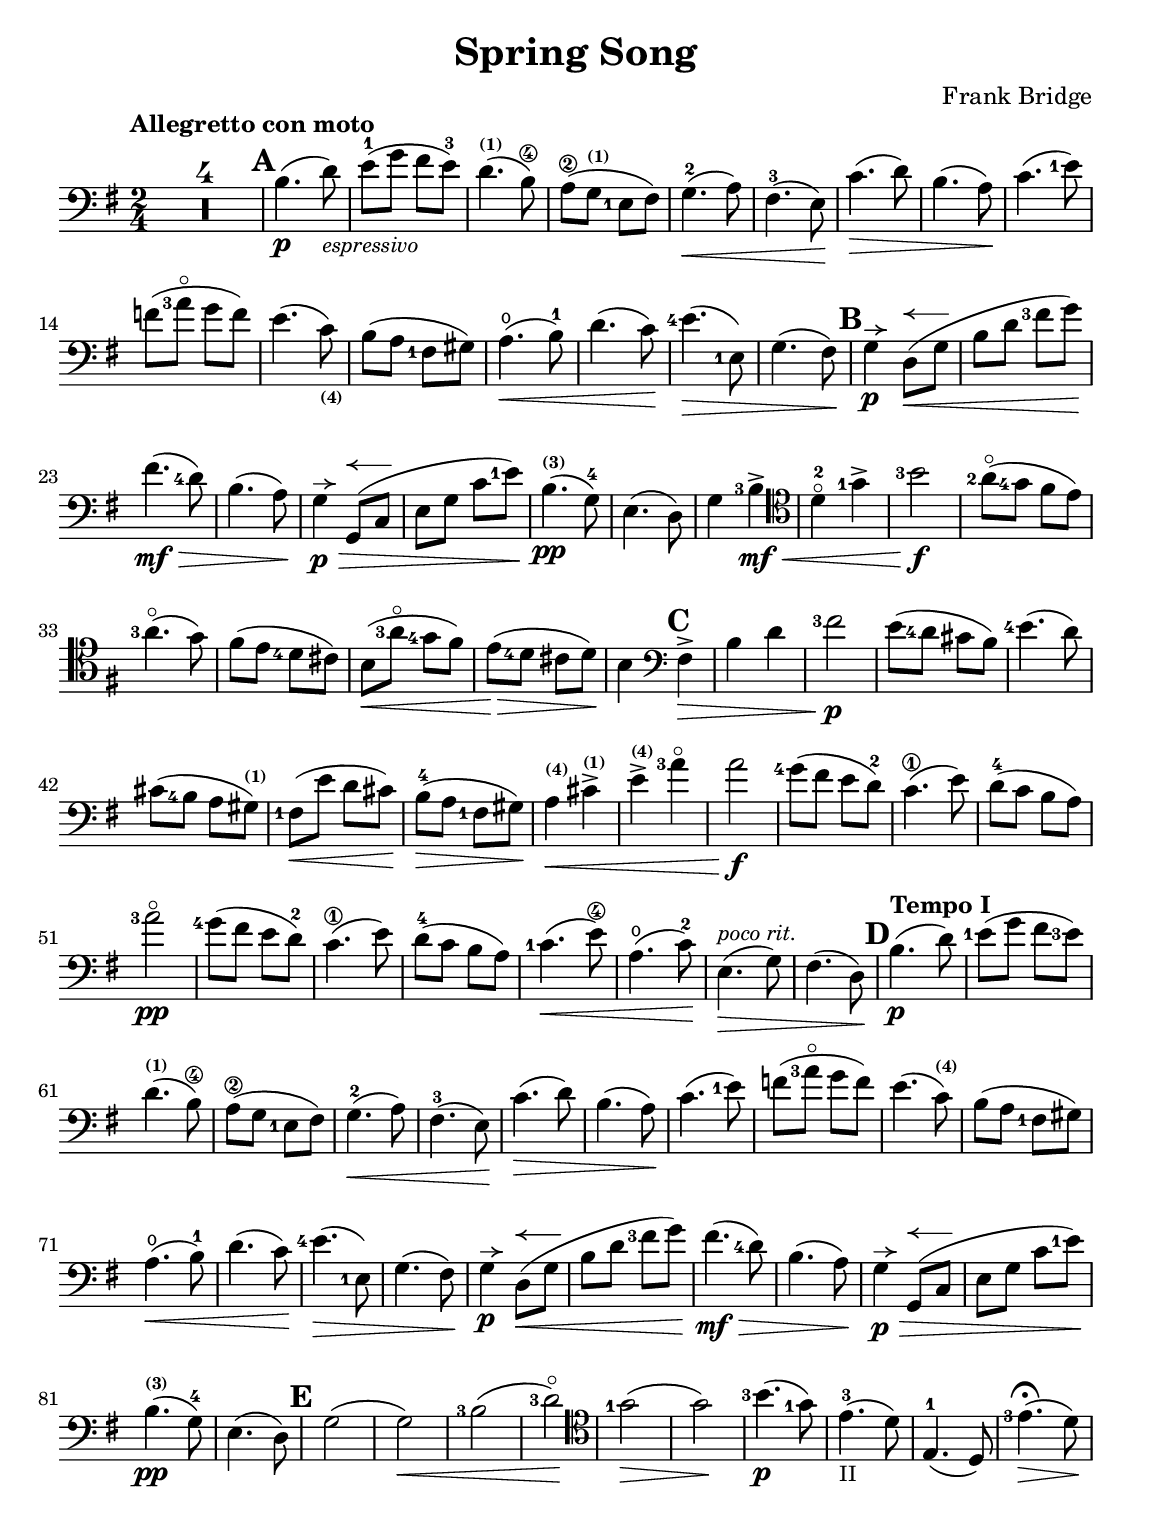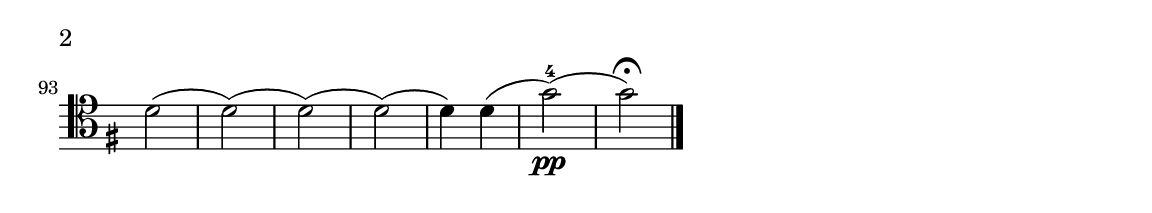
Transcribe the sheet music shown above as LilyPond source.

#(set-global-staff-size 21)

\version "2.18.2"

\header {
  title    = "Spring Song"
  composer = "Frank Bridge"
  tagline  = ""
}

\language "italiano"

% iPad Pro 12.9

\paper {
  paper-width  = 195\mm
  paper-height = 260\mm
  indent = #0
%  line-width = #188
  ragged-last = ##t
}

allongerUne = \markup {
  \center-column {
    \combine
    \draw-line #'(-2 . 0)
    \arrow-head #X #RIGHT ##f
  }
}

retenir = \markup {
  \center-column {
    \concat {
      \arrow-head #X #LEFT ##f
      \hspace #-1
      \draw-line #'(-4 . 0)
    }
  }
}

\score {
  \new Staff
%  \with {instrumentName = #"Cello "}
  {
    \override Hairpin.to-barline = ##f
    \tempo "Allegretto con moto"
    \time 2/4
    \key sol \major
    \clef "bass"
    \set fingeringOrientations = #'(left)

    \compressFullBarRests
    R1*2
    \mark \default
    si4.\p(re'8_\markup{\small\italic "espressivo"})                      % 5
    mi'8-1(sol'8 fad'8 mi'8-3)                                            % 6
    re'4.^\markup{\bold\teeny (1)}(si8\4)                                 % 7
    la8\2(sol8^\markup{\bold\teeny (1)} <mi-1>8 fad8)                     % 8
    sol4.-2\<(la8)                                                        % 9
    fad4.-3(mi8)\!                                                        % 10
    do'4.\>(re'8)                                                         % 11
    si4.(la8)\!                                                           % 12
    do'4.(<mi'-1>8)                                                       % 13
    fa'8(<la'-3>8\flageolet sol'8 fa'8)                                   % 14
    mi'4.(do'8_\markup{\bold\teeny (4)})                                  % 15
    si8(la8 <fad-1>8 sold8)                                               % 16
    la4.\open\<(si8-1)                                                    % 17
    re'4.(do'8)\!                                                         % 18
    <mi'-4>4.\>(<mi-1>8)                                                  % 19
    sol4.(fad8)\!                                                         % 20
    \mark \default
    sol4\p^\allongerUne re8^\retenir\<(sol8                               % 21
    si8 re'8 <fad'-3>8 sol'8)\!                                           % 22
    fad'4.\mf\>(<re'-4>8)                                                 % 23
    si4.(la8)\!                                                           % 24
    sol4\p^\allongerUne\> sol,8^\retenir(do8                              % 25
    mi8 sol8 do'8 <mi'-1>8)\!                                             % 26
    si4.^\markup{\bold\teeny (3)}\pp(sol8-4)                              % 27
    mi4.(re8)                                                             % 28
    sol4 <si-3>4\mf->\<                                                   % 29
    \clef "tenor"
    re'4-2\flageolet <sol'-1>4->                                          % 30
    <si'-3>2\f\!                                                          % 31
    <la'-2>8\flageolet(<sol'-4>8 fad'8 mi'8)                              % 32
    <la'-3>4.\flageolet(sol'8)                                            % 33
    fad'8(mi'8 <re'-4>8 dod'8)                                            % 34
    si8\<(<la'-3>8\flageolet <sol'-4>8 fad'8)                             % 35
    mi'8\>(<re'-4>8 dod'8 re'8)\!                                         % 36
    si4
    \mark \default
    \clef "bass"
    fad4->\>                                                              % 37
    si4 re'4                                                              % 38
    <fad'-3>2\p\!                                                         % 39
    mi'8(<re'-4>8 dod'8 si8)                                              % 40
    <mi'-4>4.(re'8)                                                       % 41
    dod'8(<si-4>8 la8 sold8^\markup{\bold\teeny (1)})                     % 42
    <fad-1>8\<(mi' re'8 dod'8)\!                                          % 43
    si8-4\>(la8 <fad-1>8 sold8)\!                                         % 44
    la4^\markup{\bold\teeny (4)}\< dod'4->^\markup{\bold\teeny (1)}       % 45
    mi'4^\markup{\bold\teeny (4)}-> <la'-3>4\flageolet                    % 46
    la'2\!\f                                                              % 47
    <sol'-4>8(fad'8 mi'8 re'8-2)                                          % 48
    do'4.\1(mi'8)                                                         % 49
    re'8-4(do'8 si8 la8)                                                  % 50
    <la'-3>2\flageolet\pp                                                 % 51
    <sol'-4>8(fad'8 mi'8 re'8-2)                                          % 52
    do'4.\1(mi'8)                                                         % 53
    re'8-4(do'8 si8 la8)                                                  % 54
    <do'-1>4.\<(mi'8\4)                                                   % 55
    la4.\open(do'8-2)\!                                                   % 56
    mi4.\>^\markup{\small\italic "poco rit."}(sol8)                       % 57
    fad4.(re8)\!                                                          % 58
    \tempo "Tempo I"
    \mark \default
    si4.\p(re'8)                                                          % 59
    <mi'-1>8(sol'8 fad'8 <mi'-3>8)                                        % 60
    re'4.^\markup{\bold\teeny (1)}(si8\4)                                 % 61
    la8\2(sol8 <mi-1>8 fad8)                                              % 62
    sol4.-2\<(la8)                                                        % 63
    fad4.-3(mi8)\!                                                        % 64
    do'4.\>(re'8)                                                         % 65
    si4.(la8)\!                                                           % 66
    do'4.(<mi'-1>8)                                                       % 67
    fa'8(<la'-3>8\flageolet sol'8 fa'8)                                   % 68
    mi'4.(do'8^\markup{\bold\teeny (4)})                                  % 69
    si8(la8 <fad-1>8 sold8)                                               % 70
    la4.\open\<(si8-1)                                                    % 71
    re'4.(do'8)\!                                                         % 72
    <mi'-4>4.\>(<mi-1>8)                                                  % 73
    sol4.(fad8)\!                                                         % 74
    sol4\p^\allongerUne re8^\retenir\<(sol8                               % 75
    si8 re'8 <fad'-3>8 sol'8)\!                                           % 76
    fad'4.\mf\>(<re'-4>8)                                                 % 77
    si4.(la8)\!                                                           % 78
    sol4\p^\allongerUne\> sol,8^\retenir(do8                              % 79
    mi8 sol8 do'8 <mi'-1>8)\!                                             % 80
    si4.^\markup{\bold\teeny (3)}\pp(sol8-4)                              % 81
    mi4.(re8)                                                             % 82
    \mark \default
    sol2(                                                                 % 83
    sol2)\<                                                               % 84
    <si-3>2(                                                              % 85
    <re'-3>2\flageolet)\!                                                 % 86
    \clef "tenor"
    <sol'-1>2\>(                                                          % 87
    sol'2)\!                                                              % 88
    <si'-3>4.\p(<sol'-1>8)                                                % 89
    mi'4.-3_\markup{\small II}(re'8)                                      % 90
    mi4.-1(re8)                                                           % 91
    <mi'-3>4.\fermata\>(re'8)\!                                           % 92
    re'2(                                                                 % 93
    re'2)(                                                                % 94
    re'2)(                                                                % 95
    re'2)(                                                                % 96
    re'4) re'4(                                                           % 97
    sol'2-4\pp)(                                                          % 98
    sol'2)\fermata                                                        % 99
    \bar "|."
  }
}
